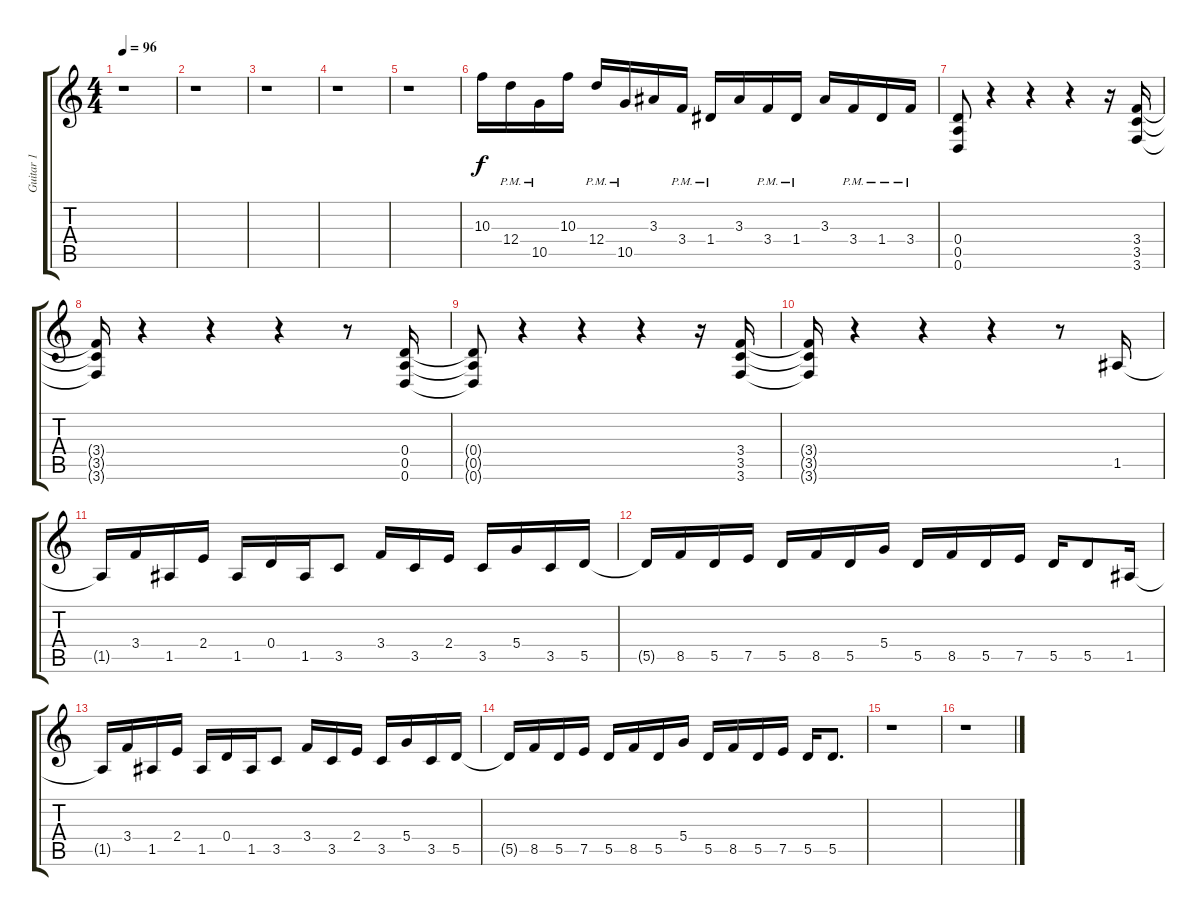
\track ("Guitar 1" "Guitar 1") {instrument distortionguitar}
\staff {score tabs}
\tuning (E4 B3 G3 D3 A2 D2) {hide}
\ts (4 4)
\tempo 96
\clef g2
\ks c
r.1{dy f} |
r.1 |
r.1 |
r.1 |
r.1 |
10.3.16{instrument distortionguitar} 12.4{pm}.16 10.5{pm}.16 10.3.16 12.4{pm}.16 10.5{pm}.16 3.3.16 3.4{pm}.16 1.4{pm}.16 3.3.16 3.4{pm}.16 1.4{pm}.16 3.3.16 3.4{pm}.16 1.4{pm}.16 3.4{pm}.16 |
(0.4 0.5 0.6).8 r.4 r.4 r.4 r.16 (3.4 3.5 3.6).16 |
(3.4{t} 3.5{t} 3.6{t}).16 r.4 r.4 r.4 r.8 (0.4 0.5 0.6).16 |
(0.4{t} 0.5{t} 0.6{t}).8 r.4 r.4 r.4 r.16 (3.4 3.5 3.6).16 |
(3.4{t} 3.5{t} 3.6{t}).16 r.4 r.4 r.4 r.8 1.5.16 |
1.5{t}.16 3.4.16 1.5.16 2.4.16 1.5.16 0.4.16 1.5.16 3.5.8 3.4.16 3.5.16 2.4.16 3.5.16 5.4.16 3.5.16 5.5.16 |
5.5{t}.16 8.5.16 5.5.16 7.5.16 5.5.16 8.5.16 5.5.16 5.4.16 5.5.16 8.5.16 5.5.16 7.5.16 5.5.16 5.5.8 1.5.16 |
1.5{t}.16 3.4.16 1.5.16 2.4.16 1.5.16 0.4.16 1.5.16 3.5.8 3.4.16 3.5.16 2.4.16 3.5.16 5.4.16 3.5.16 5.5.16 |
5.5{t}.16 8.5.16 5.5.16 7.5.16 5.5.16 8.5.16 5.5.16 5.4.16 5.5.16 8.5.16 5.5.16 7.5.16 5.5.16 5.5.8{d} |
r.1 |
r.1
